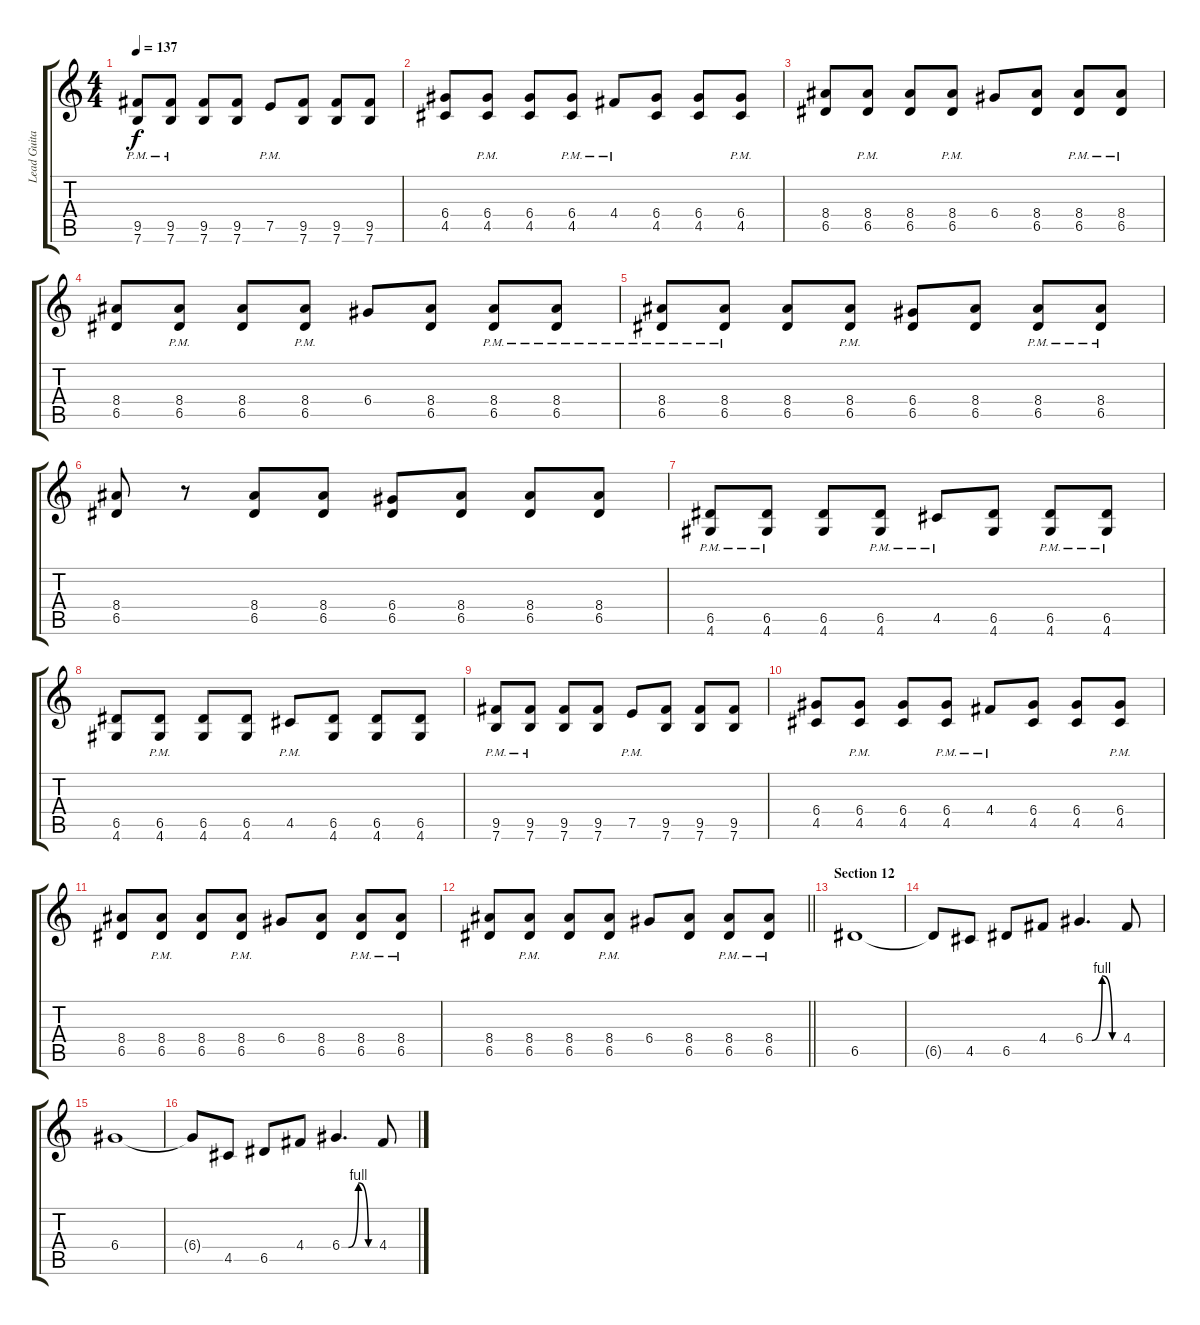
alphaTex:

\track ("Lead Guitar" "Lead Guita") {instrument overdrivenguitar}
\staff {score tabs}
\tuning (E4 B3 G3 D3 A2 E2) {hide}
\ts (4 4)
\tempo 137
\clef g2
\ks c
(9.5{pm} 7.6{pm}).8{dy f} (9.5{pm} 7.6{pm}).8 (9.5 7.6).8 (9.5 7.6).8 7.5{pm}.8 (9.5 7.6).8 (9.5 7.6).8 (9.5 7.6).8 |
(6.4 4.5).8 (6.4{pm} 4.5{pm}).8 (6.4 4.5).8 (6.4{pm} 4.5{pm}).8 4.4{pm}.8 (6.4 4.5).8 (6.4 4.5).8 (6.4{pm} 4.5{pm}).8 |
(8.4 6.5).8 (8.4{pm} 6.5{pm}).8 (8.4 6.5).8 (8.4{pm} 6.5{pm}).8 6.4.8 (8.4 6.5).8 (8.4{pm} 6.5{pm}).8 (8.4{pm} 6.5{pm}).8 |
(8.4 6.5).8 (8.4{pm} 6.5{pm}).8 (8.4 6.5).8 (8.4{pm} 6.5{pm}).8 6.4.8 (8.4 6.5).8 (8.4{pm} 6.5{pm}).8 (8.4{pm} 6.5{pm}).8 |
(8.4{pm} 6.5{pm}).8 (8.4{pm} 6.5{pm}).8 (8.4 6.5).8 (8.4{pm} 6.5{pm}).8 (6.4 6.5).8 (8.4 6.5).8 (8.4{pm} 6.5{pm}).8 (8.4{pm} 6.5{pm}).8 |
(8.4 6.5).8 r.8 (8.4 6.5).8 (8.4 6.5).8 (6.4 6.5).8 (8.4 6.5).8 (8.4 6.5).8 (8.4 6.5).8 |
(6.5{pm} 4.6{pm}).8 (6.5{pm} 4.6{pm}).8 (6.5 4.6).8 (6.5{pm} 4.6{pm}).8 4.5{pm}.8 (6.5 4.6).8 (6.5{pm} 4.6{pm}).8 (6.5{pm} 4.6{pm}).8 |
(6.5 4.6).8 (6.5{pm} 4.6{pm}).8 (6.5 4.6).8 (6.5 4.6).8 4.5{pm}.8 (6.5 4.6).8 (6.5 4.6).8 (6.5 4.6).8 |
(9.5{pm} 7.6{pm}).8 (9.5{pm} 7.6{pm}).8 (9.5 7.6).8 (9.5 7.6).8 7.5{pm}.8 (9.5 7.6).8 (9.5 7.6).8 (9.5 7.6).8 |
(6.4 4.5).8 (6.4{pm} 4.5{pm}).8 (6.4 4.5).8 (6.4{pm} 4.5{pm}).8 4.4{pm}.8 (6.4 4.5).8 (6.4 4.5).8 (6.4{pm} 4.5{pm}).8 |
(8.4 6.5).8 (8.4{pm} 6.5{pm}).8 (8.4 6.5).8 (8.4{pm} 6.5{pm}).8 6.4.8 (8.4 6.5).8 (8.4{pm} 6.5{pm}).8 (8.4{pm} 6.5{pm}).8 |
\barLineRight lightlight
(8.4 6.5).8 (8.4{pm} 6.5{pm}).8 (8.4 6.5).8 (8.4{pm} 6.5{pm}).8 6.4.8 (8.4 6.5).8 (8.4{pm} 6.5{pm}).8 (8.4{pm} 6.5{pm}).8 |
\section ("" "Section 12")
6.5.1{balance 8} |
6.5{t}.8 4.5.8 6.5.8 4.4.8 6.4{be (custom 0 0 12 0 30 4 48 0 60 0)}.4{d} 4.4.8 |
6.4.1 |
6.4{t}.8 4.5.8 6.5.8 4.4.8 6.4{be (custom 0 0 12 0 30 4 48 0 60 0)}.4{d} 4.4.8
